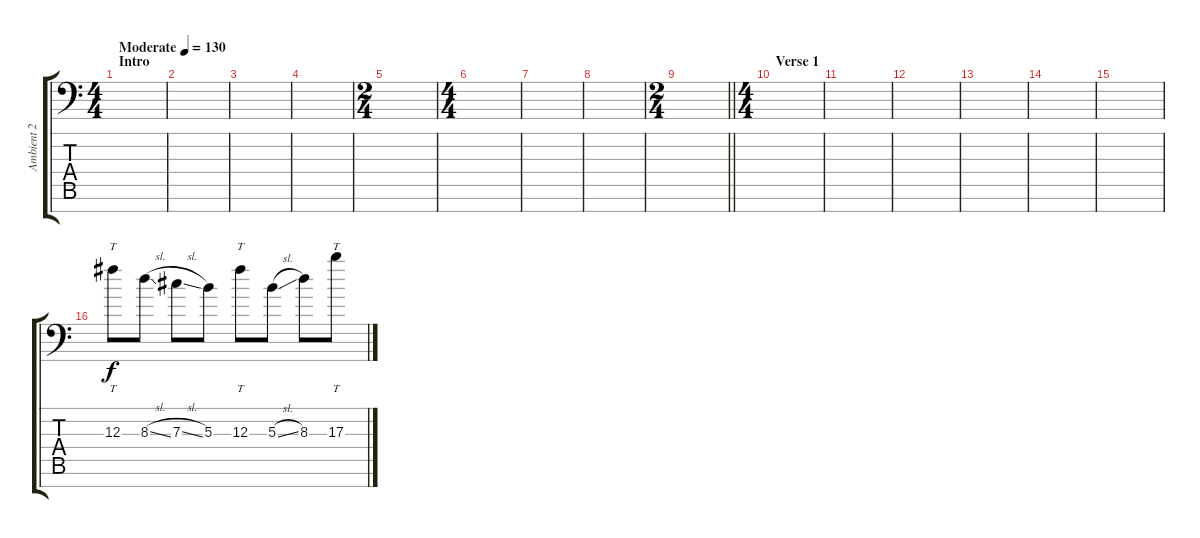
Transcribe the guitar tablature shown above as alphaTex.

\track ("Ambient 2" "Ambient 2") {instrument overdrivenguitar}
\staff {score tabs}
\tuning (Eb4 Bb3 Gb3 Eb3 Bb2 F2 Bb1) {hide}
\ts (4 4)
\section ("" "Intro")
\tempo (130 "Moderate")
\clef f4
\ks c
|
|
|
|
\ts (2 4)
|
\ts (4 4)
|
|
|
\ts (2 4)
\barLineRight lightlight
|
\ts (4 4)
\section ("" "Verse 1")
|
|
|
|
|
|
12.3.8{tt} 8.3{sl}.8 7.3{sl}.8 5.3.8 12.3.8{tt} 5.3{sl}.8 8.3.8 17.3.8{tt}
